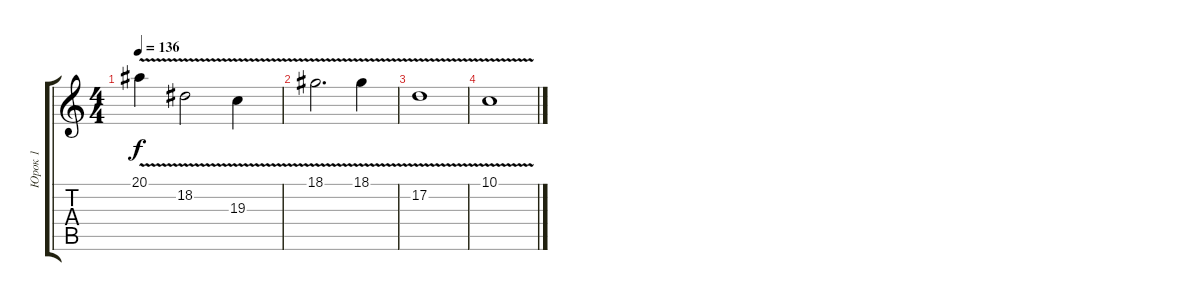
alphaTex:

\track ("Юрок 1" "Юрок 1") {instrument sitar}
\staff {score tabs}
\tuning (D4 A3 F3 C3 G2 C2) {hide}
\ts (4 4)
\tempo 136
\clef g2
\ks c
20.1{v}.4{dy f} 18.2{v}.2 19.3{v}.4 |
18.1{v}.2{d} 18.1{v}.4 |
17.2{v}.1 |
10.1{v}.1
